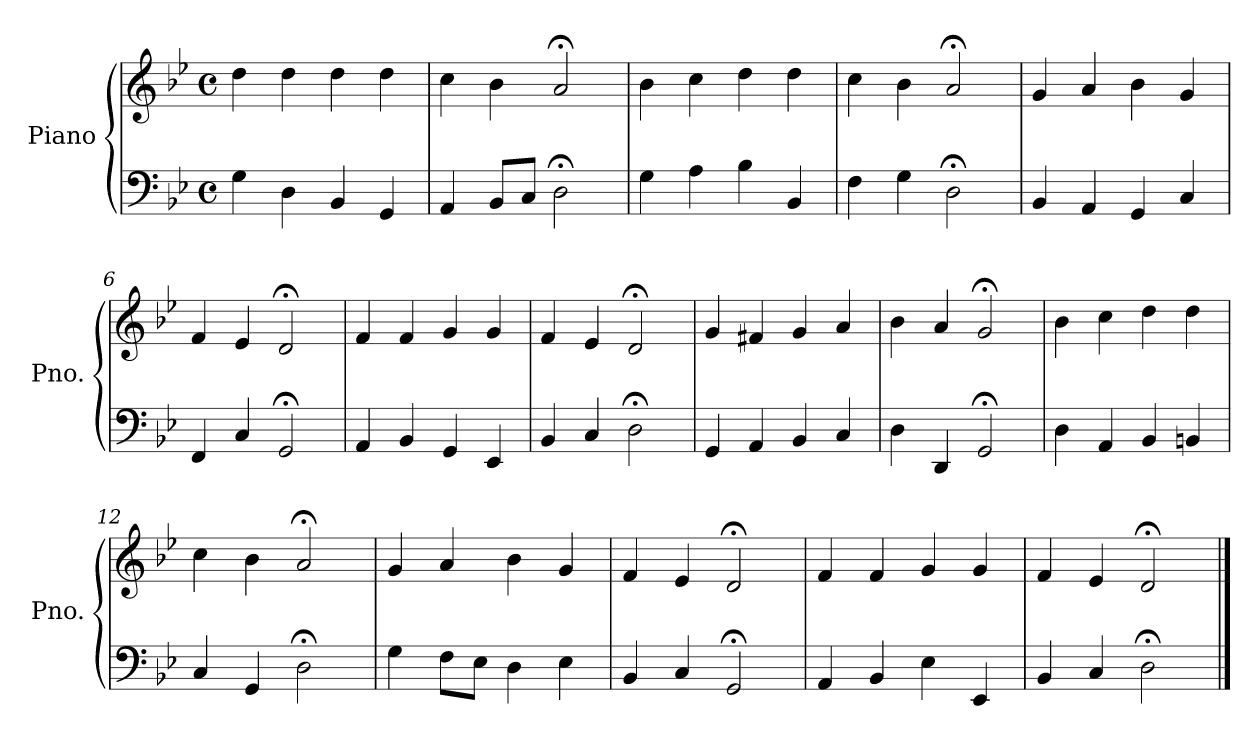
**kern	**kern
*part1	*part1
*staff2	*staff1
*I"Piano	*
*I'Pno.	*
*clefF4	*clefG2
*k[b-e-]	*k[b-e-]
*M4/4	*M4/4
*met(c)	*met(c)
=1	=1
4G\	4dd\
4D\	4dd\
4BB-/	4dd\
4GG/	4dd\
=2	=2
4AA/	4cc\
8BB-/L	4b-\
8C/J	.
2D;<\	2a;</
=3	=3
4G\	4b-\
4A\	4cc\
4B-\	4dd\
4BB-/	4dd\
=4	=4
4F\	4cc\
4G\	4b-\
2D;<\	2a;</
=5	=5
4BB-/	4g/
4AA/	4a/
4GG/	4b-\
4C/	4g/
=6	=6
4FF/	4f/
4C/	4e-/
2GG;</	2d;</
=7	=7
4AA/	4f/
4BB-/	4f/
4GG/	4g/
4EE-/	4g/
!!LO:LB:g=z
=8	=8
4BB-/	4f/
4C/	4e-/
2D;<\	2d;</
=9	=9
4GG/	4g/
4AA/	4f#X/
4BB-/	4g/
4C/	4a/
=10	=10
4D\	4b-\
4DD/	4a/
2GG;</	2g;</
=11	=11
4D\	4b-\
4AA/	4cc\
4BB-/	4dd\
4BBn/	4dd\
=12	=12
4C/	4cc\
4GG/	4b-\
2D;<\	2a;</
=13	=13
4G\	4g/
8F\L	4a/
8E-\J	.
4D\	4b-\
4E-\	4g/
=14	=14
4BB-/	4f/
4C/	4e-/
2GG;</	2d;</
=15	=15
4AA/	4f/
4BB-/	4f/
4E-\	4g/
4EE-/	4g/
!!LO:LB:g=z
=16	=16
4BB-/	4f/
4C/	4e-/
2D;<\	2d;</
==	==
*-	*-
